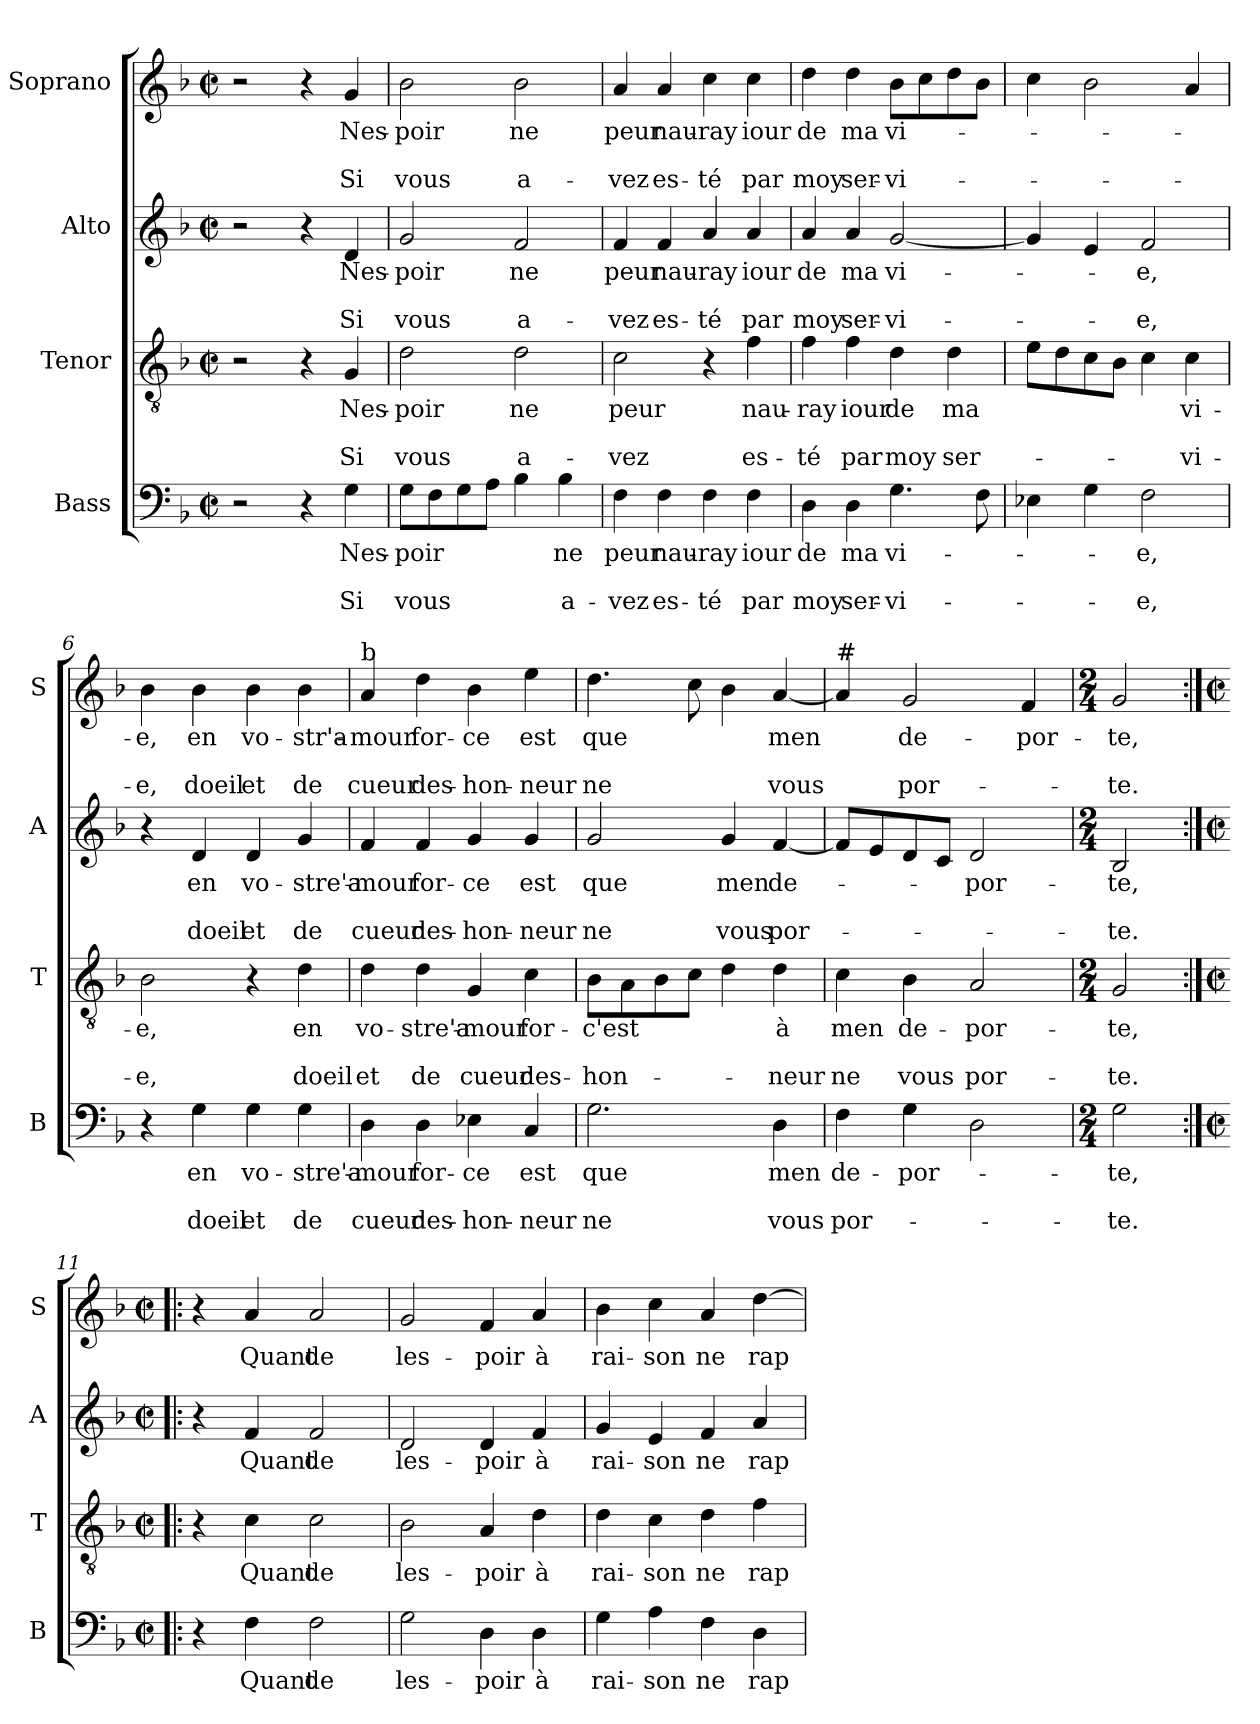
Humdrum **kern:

**kern	**text	**text	**text	**kern	**text	**text	**text	**kern	**text	**text	**text	**kern	**text	**text	**text
*part4	*part4	*part4	*part4	*part3	*part3	*part3	*part3	*part2	*part2	*part2	*part2	*part1	*part1	*part1	*part1
*staff4	*staff4	*staff4	*staff4	*staff3	*staff3	*staff3	*staff3	*staff2	*staff2	*staff2	*staff2	*staff1	*staff1	*staff1	*staff1
*I"Bass	*	*	*	*I"Tenor	*	*	*	*I"Alto	*	*	*	*I"Soprano	*	*	*
*I'B	*	*	*	*I'T	*	*	*	*I'A	*	*	*	*I'S	*	*	*
*clefF4	*	*	*	*clefGv2	*	*	*	*clefG2	*	*	*	*clefG2	*	*	*
*k[b-]	*	*	*	*k[b-]	*	*	*	*k[b-]	*	*	*	*k[b-]	*	*	*
*F:	*	*	*	*F:	*	*	*	*F:	*	*	*	*F:	*	*	*
*M2/2	*	*	*	*M2/2	*	*	*	*M2/2	*	*	*	*M2/2	*	*	*
*met(c|)	*	*	*	*met(c|)	*	*	*	*met(c|)	*	*	*	*met(c|)	*	*	*
=1	=1	=1	=1	=1	=1	=1	=1	=1	=1	=1	=1	=1	=1	=1	=1
2r	.	.	.	2r	.	.	.	2r	.	.	.	2r	.	.	.
4r	.	.	.	4r	.	.	.	4r	.	.	.	4r	.	.	.
!	!LO:LY:b	!	!LO:LY:b	!	!LO:LY:b	!	!LO:LY:b	!	!LO:LY:b	!	!LO:LY:b	!	!LO:LY:b	!	!LO:LY:b
4G\	Nes-	.	Si	4G/	Nes-	.	Si	4d/	Nes-	.	Si	4g/	Nes-	.	Si
=2	=2	=2	=2	=2	=2	=2	=2	=2	=2	=2	=2	=2	=2	=2	=2
!	!LO:LY:b	!	!LO:LY:b	!	!LO:LY:b	!	!LO:LY:b	!	!LO:LY:b	!	!LO:LY:b	!	!LO:LY:b	!	!LO:LY:b
8G\L	-poir	.	vous	2d\	-poir	.	vous	2g/	-poir	.	vous	2b-\	-poir	.	vous
8F\	.	.	.	.	.	.	.	.	.	.	.	.	.	.	.
8G\	.	.	.	.	.	.	.	.	.	.	.	.	.	.	.
8A\J	.	.	.	.	.	.	.	.	.	.	.	.	.	.	.
!	!	!	!	!	!LO:LY:b	!	!LO:LY:b	!	!LO:LY:b	!	!LO:LY:b	!	!LO:LY:b	!	!LO:LY:b
4B-\	.	.	.	2d\	ne	.	a-	2f/	ne	.	a-	2b-\	ne	.	a-
!	!LO:LY:b	!	!LO:LY:b	!	!	!	!	!	!	!	!	!	!	!	!
4B-\	ne	.	a-	.	.	.	.	.	.	.	.	.	.	.	.
=3	=3	=3	=3	=3	=3	=3	=3	=3	=3	=3	=3	=3	=3	=3	=3
!	!LO:LY:b	!	!LO:LY:b	!	!LO:LY:b	!	!LO:LY:b	!	!LO:LY:b	!	!LO:LY:b	!	!LO:LY:b	!	!LO:LY:b
4F\	peur	.	-vez	2c\	peur	.	-vez	4f/	peur	.	-vez	4a/	peur	.	-vez
!	!LO:LY:b	!	!LO:LY:b	!	!	!	!	!	!LO:LY:b	!	!LO:LY:b	!	!LO:LY:b	!	!LO:LY:b
4F\	nau-	.	es-	.	.	.	.	4f/	nau-	.	es-	4a/	nau-	.	es-
!	!LO:LY:b	!	!LO:LY:b	!	!	!	!	!	!LO:LY:b	!	!LO:LY:b	!	!LO:LY:b	!	!LO:LY:b
4F\	-ray	.	-té	4r	.	.	.	4a/	-ray	.	-té	4cc\	-ray	.	-té
!	!LO:LY:b	!	!LO:LY:b	!	!LO:LY:b	!	!LO:LY:b	!	!LO:LY:b	!	!LO:LY:b	!	!LO:LY:b	!	!LO:LY:b
4F\	iour	.	par	4f\	nau-	.	es-	4a/	iour	.	par	4cc\	iour	.	par
=4	=4	=4	=4	=4	=4	=4	=4	=4	=4	=4	=4	=4	=4	=4	=4
!	!LO:LY:b	!	!LO:LY:b	!	!LO:LY:b	!	!LO:LY:b	!	!LO:LY:b	!	!LO:LY:b	!	!LO:LY:b	!	!LO:LY:b
4D\	de	.	moy	4f\	-ray	.	-té	4a/	de	.	moy	4dd\	de	.	moy
!	!LO:LY:b	!	!LO:LY:b	!	!LO:LY:b	!	!LO:LY:b	!	!LO:LY:b	!	!LO:LY:b	!	!LO:LY:b	!	!LO:LY:b
4D\	ma	.	ser-	4f\	iour	.	par	4a/	ma	.	ser-	4dd\	ma	.	ser-
!	!LO:LY:b	!	!LO:LY:b	!	!LO:LY:b	!	!LO:LY:b	!	!LO:LY:b	!	!LO:LY:b	!	!LO:LY:b	!	!LO:LY:b
4.G\	vi-	.	-vi-	4d\	de	.	moy	[2g/	vi-	.	-vi-	8b-\L	vi-	.	-vi-
.	.	.	.	.	.	.	.	.	.	.	.	8cc\	.	.	.
!	!	!	!	!	!LO:LY:b	!	!LO:LY:b	!	!	!	!	!	!	!	!
.	.	.	.	4d\	ma	.	ser-	.	.	.	.	8dd\	.	.	.
8F\	.	.	.	.	.	.	.	.	.	.	.	8b-\J	.	.	.
=5	=5	=5	=5	=5	=5	=5	=5	=5	=5	=5	=5	=5	=5	=5	=5
4E-X\	.	.	.	8e\L	.	.	.	4g/]	.	.	.	4cc\	.	.	.
.	.	.	.	8d\	.	.	.	.	.	.	.	.	.	.	.
4G\	.	.	.	8c\	.	.	.	4e/	.	.	.	2b-\	.	.	.
.	.	.	.	8B-\J	.	.	.	.	.	.	.	.	.	.	.
!	!LO:LY:b	!	!LO:LY:b	!	!	!	!	!	!LO:LY:b	!	!LO:LY:b	!	!	!	!
2F\	-e,	.	-e,	4c\	.	.	.	2f/	-e,	.	-e,	.	.	.	.
!	!	!	!	!	!LO:LY:b	!	!LO:LY:b	!	!	!	!	!	!	!	!
.	.	.	.	4c\	vi-	.	-vi-	.	.	.	.	4a/	.	.	.
!!LO:LB:g=z
=6	=6	=6	=6	=6	=6	=6	=6	=6	=6	=6	=6	=6	=6	=6	=6
!	!	!	!	!	!LO:LY:b	!	!LO:LY:b	!	!	!	!	!	!LO:LY:b	!	!LO:LY:b
4r	.	.	.	2B-\	-e,	.	-e,	4r	.	.	.	4b-\	-e,	.	-e,
!	!LO:LY:b	!	!LO:LY:b	!	!	!	!	!	!LO:LY:b	!	!LO:LY:b	!	!LO:LY:b	!	!LO:LY:b
4G\	en	.	doeil	.	.	.	.	4d/	en	.	doeil	4b-\	en	.	doeil
!	!LO:LY:b	!	!LO:LY:b	!	!	!	!	!	!LO:LY:b	!	!LO:LY:b	!	!LO:LY:b	!	!LO:LY:b
4G\	vo-	.	et	4r	.	.	.	4d/	vo-	.	et	4b-\	vo-	.	et
!	!LO:LY:b	!	!LO:LY:b	!	!LO:LY:b	!	!LO:LY:b	!	!LO:LY:b	!	!LO:LY:b	!	!LO:LY:b	!	!LO:LY:b
4G\	-stre'a-	.	de	4d\	en	.	doeil	4g/	-stre'a-	.	de	4b-\	-str'a-	.	de
=7	=7	=7	=7	=7	=7	=7	=7	=7	=7	=7	=7	=7	=7	=7	=7
!	!	!	!	!	!	!	!	!	!	!	!	!LO:TX:a:t=b	!	!	!
!	!LO:LY:b	!	!LO:LY:b	!	!LO:LY:b	!	!LO:LY:b	!	!LO:LY:b	!	!LO:LY:b	!	!LO:LY:b	!	!LO:LY:b
4D\	-mour	.	cueur	4d\	vo-	.	et	4f/	-mour	.	cueur	4a/	-mour	.	cueur
!	!LO:LY:b	!	!LO:LY:b	!	!LO:LY:b	!	!LO:LY:b	!	!LO:LY:b	!	!LO:LY:b	!	!LO:LY:b	!	!LO:LY:b
4D\	for-	.	des-	4d\	-stre'a-	.	de	4f/	for-	.	des-	4dd\	for-	.	des-
!	!LO:LY:b	!	!LO:LY:b	!	!LO:LY:b	!	!LO:LY:b	!	!LO:LY:b	!	!LO:LY:b	!	!LO:LY:b	!	!LO:LY:b
4E-X\	-ce	.	-hon-	4G/	-mour	.	cueur	4g/	-ce	.	-hon-	4b-\	-ce	.	-hon-
!	!LO:LY:b	!	!LO:LY:b	!	!LO:LY:b	!	!LO:LY:b	!	!LO:LY:b	!	!LO:LY:b	!	!LO:LY:b	!	!LO:LY:b
4C/	est	.	-neur	4c\	for-	.	des-	4g/	est	.	-neur	4ee\	est	.	-neur
=8	=8	=8	=8	=8	=8	=8	=8	=8	=8	=8	=8	=8	=8	=8	=8
!	!LO:LY:b	!	!LO:LY:b	!	!LO:LY:b	!	!LO:LY:b	!	!LO:LY:b	!	!LO:LY:b	!	!LO:LY:b	!	!LO:LY:b
2.G\	que	.	ne	8B-\L	-c'est	.	-hon-	2g/	que	.	ne	4.dd\	que	.	ne
.	.	.	.	8A\	.	.	.	.	.	.	.	.	.	.	.
.	.	.	.	8B-\	.	.	.	.	.	.	.	.	.	.	.
.	.	.	.	8c\J	.	.	.	.	.	.	.	8cc\	.	.	.
!	!	!	!	!	!	!	!	!	!LO:LY:b	!	!LO:LY:b	!	!	!	!
.	.	.	.	4d\	.	.	.	4g/	men	.	vous	4b-\	.	.	.
!	!LO:LY:b	!	!LO:LY:b	!	!LO:LY:b	!	!LO:LY:b	!	!LO:LY:b	!	!LO:LY:b	!	!LO:LY:b	!	!LO:LY:b
4D\	men	.	vous	4d\	à	.	-neur	[4f/	de-	.	por-	[4a/	men	.	vous
=9	=9	=9	=9	=9	=9	=9	=9	=9	=9	=9	=9	=9	=9	=9	=9
!	!	!	!	!	!	!	!	!	!	!	!	!LO:TX:a:t=#	!	!	!
!	!LO:LY:b	!	!LO:LY:b	!	!LO:LY:b	!	!LO:LY:b	!	!	!	!	!	!	!	!
4F\	de-	.	por-	4c\	men	.	ne	8f/L]	.	.	.	4a/]	.	.	.
.	.	.	.	.	.	.	.	8e/	.	.	.	.	.	.	.
!	!LO:LY:b	!	!	!	!LO:LY:b	!	!LO:LY:b	!	!	!	!	!	!LO:LY:b	!	!LO:LY:b
4G\	-por-	.	.	4B-\	de-	.	vous	8d/	.	.	.	2g/	de-	.	por-
.	.	.	.	.	.	.	.	8c/J	.	.	.	.	.	.	.
!	!	!	!	!	!LO:LY:b	!	!LO:LY:b	!	!LO:LY:b	!	!	!	!	!	!
2D\	.	.	.	2A/	-por-	.	por-	2d/	-por-	.	.	.	.	.	.
!	!	!	!	!	!	!	!	!	!	!	!	!	!LO:LY:b	!	!
.	.	.	.	.	.	.	.	.	.	.	.	4f/	-por-	.	.
=10	=10	=10	=10	=10	=10	=10	=10	=10	=10	=10	=10	=10	=10	=10	=10
*M2/4	*	*	*	*M2/4	*	*	*	*M2/4	*	*	*	*M2/4	*	*	*
!	!LO:LY:b	!	!LO:LY:b	!	!LO:LY:b	!	!LO:LY:b	!	!LO:LY:b	!	!LO:LY:b	!	!LO:LY:b	!	!LO:LY:b
2G\	-te,	.	-te.	2G/	-te,	.	-te.	2B-/	-te,	.	-te.	2g/	-te,	.	-te.
!!LO:PB:g=z
=11:|!|:	=11:|!|:	=11:|!|:	=11:|!|:	=11:|!|:	=11:|!|:	=11:|!|:	=11:|!|:	=11:|!|:	=11:|!|:	=11:|!|:	=11:|!|:	=11:|!|:	=11:|!|:	=11:|!|:	=11:|!|:
*M2/2	*	*	*	*M2/2	*	*	*	*M2/2	*	*	*	*M2/2	*	*	*
*met(c|)	*	*	*	*met(c|)	*	*	*	*met(c|)	*	*	*	*met(c|)	*	*	*
4r	.	.	.	4r	.	.	.	4r	.	.	.	4r	.	.	.
!	!LO:LY:b	!	!	!	!LO:LY:b	!	!	!	!LO:LY:b	!	!	!	!LO:LY:b	!	!
4F\	Quant	.	.	4c\	Quant	.	.	4f/	Quant	.	.	4a/	Quant	.	.
!	!LO:LY:b	!	!	!	!LO:LY:b	!	!	!	!LO:LY:b	!	!	!	!LO:LY:b	!	!
2F\	de	.	.	2c\	de	.	.	2f/	de	.	.	2a/	de	.	.
=12	=12	=12	=12	=12	=12	=12	=12	=12	=12	=12	=12	=12	=12	=12	=12
!	!LO:LY:b	!	!	!	!LO:LY:b	!	!	!	!LO:LY:b	!	!	!	!LO:LY:b	!	!
2G\	les-	.	.	2B-\	les-	.	.	2d/	les-	.	.	2g/	les-	.	.
!	!LO:LY:b	!	!	!	!LO:LY:b	!	!	!	!LO:LY:b	!	!	!	!LO:LY:b	!	!
4D\	-poir	.	.	4A/	-poir	.	.	4d/	-poir	.	.	4f/	-poir	.	.
!	!LO:LY:b	!	!	!	!LO:LY:b	!	!	!	!LO:LY:b	!	!	!	!LO:LY:b	!	!
4D\	à	.	.	4d\	à	.	.	4f/	à	.	.	4a/	à	.	.
=13	=13	=13	=13	=13	=13	=13	=13	=13	=13	=13	=13	=13	=13	=13	=13
!	!LO:LY:b	!	!	!	!LO:LY:b	!	!	!	!LO:LY:b	!	!	!	!LO:LY:b	!	!
4G\	rai-	.	.	4d\	rai-	.	.	4g/	rai-	.	.	4b-\	rai-	.	.
!	!LO:LY:b	!	!	!	!LO:LY:b	!	!	!	!LO:LY:b	!	!	!	!LO:LY:b	!	!
4A\	-son	.	.	4c\	-son	.	.	4e/	-son	.	.	4cc\	-son	.	.
!	!LO:LY:b	!	!	!	!LO:LY:b	!	!	!	!LO:LY:b	!	!	!	!LO:LY:b	!	!
4F\	ne	.	.	4d\	ne	.	.	4f/	ne	.	.	4a/	ne	.	.
!	!LO:LY:b	!	!	!	!LO:LY:b	!	!	!	!LO:LY:b	!	!	!	!LO:LY:b	!	!
4D\	rap-	.	.	4f\	rap-	.	.	4a/	rap-	.	.	[4dd\	rap-	.	.
=	=	=	=	=	=	=	=	=	=	=	=	=	=	=	=
*-	*-	*-	*-	*-	*-	*-	*-	*-	*-	*-	*-	*-	*-	*-	*-
